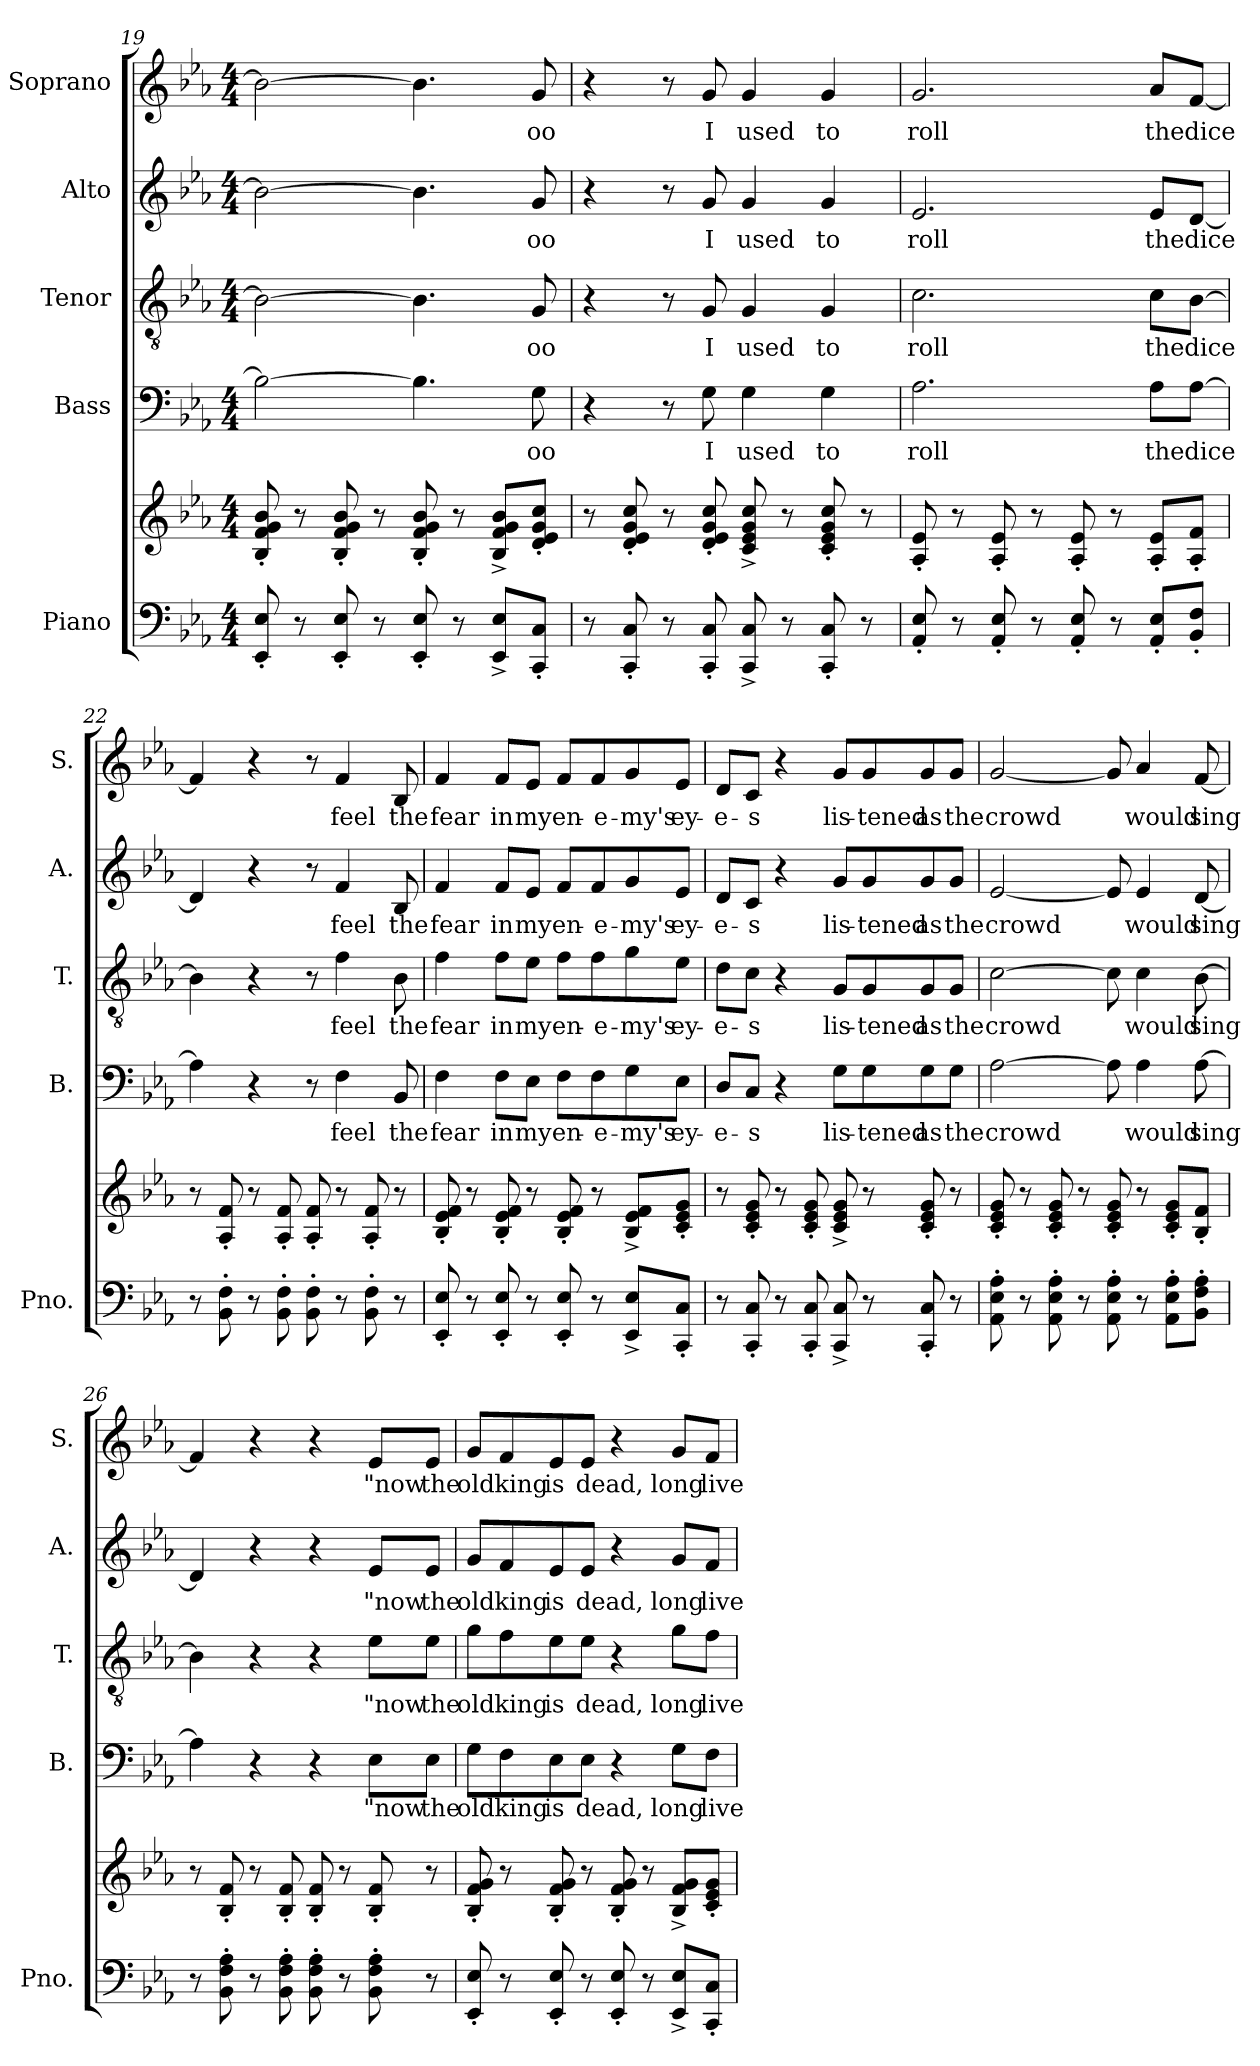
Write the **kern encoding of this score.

**kern	**kern	**kern	**text	**kern	**text	**kern	**text	**kern	**text
*part5	*part5	*part4	*part4	*part3	*part3	*part2	*part2	*part1	*part1
*staff6	*staff5	*staff4	*staff4	*staff3	*staff3	*staff2	*staff2	*staff1	*staff1
*I"Piano	*	*I"Bass	*	*I"Tenor	*	*I"Alto	*	*I"Soprano	*
*I'Pno.	*	*I'B.	*	*I'T.	*	*I'A.	*	*I'S.	*
*clefF4	*clefG2	*clefF4	*	*clefGv2	*	*clefG2	*	*clefG2	*
*k[b-e-a-]	*k[b-e-a-]	*k[b-e-a-]	*	*k[b-e-a-]	*	*k[b-e-a-]	*	*k[b-e-a-]	*
*M4/4	*M4/4	*M4/4	*	*M4/4	*	*M4/4	*	*M4/4	*
=19	=19	=19	=19	=19	=19	=19	=19	=19	=19
8EE-/' 8E-/'	8B-/' 8f/' 8g/' 8b-/'	2B-\_	.	2B-\_	.	2b-\_	.	2b-\_	.
8r	8r	.	.	.	.	.	.	.	.
8EE-/' 8E-/'	8B-/' 8f/' 8g/' 8b-/'	.	.	.	.	.	.	.	.
8r	8r	.	.	.	.	.	.	.	.
8EE-/' 8E-/'	8B-/' 8f/' 8g/' 8b-/'	4.B-\]	.	4.B-\]	.	4.b-\]	.	4.b-\]	.
8r	8r	.	.	.	.	.	.	.	.
8EE-/^ 8E-/^L	8B-/^ 8f/^ 8g/^ 8b-/^L	.	.	.	.	.	.	.	.
!	!	!	!LO:LY:b	!	!LO:LY:b	!	!LO:LY:b	!	!LO:LY:b
8CC/' 8C/'J	8d/' 8e-/' 8g/' 8cc/'J	8G\	-oo	8G/	-oo	8g/	-oo	8g/	-oo
=20	=20	=20	=20	=20	=20	=20	=20	=20	=20
8r	8r	4r	.	4r	.	4r	.	4r	.
8CC/' 8C/'	8d/' 8e-/' 8g/' 8cc/'	.	.	.	.	.	.	.	.
8r	8r	8r	.	8r	.	8r	.	8r	.
!	!	!	!LO:LY:b	!	!LO:LY:b	!	!LO:LY:b	!	!LO:LY:b
8CC/' 8C/'	8d/' 8e-/' 8g/' 8cc/'	8G\	I	8G/	I	8g/	I	8g/	I
!	!	!	!LO:LY:b	!	!LO:LY:b	!	!LO:LY:b	!	!LO:LY:b
8CC/^ 8C/^	8c/^ 8e-/^ 8g/^ 8cc/^	4G\	used	4G/	used	4g/	used	4g/	used
8r	8r	.	.	.	.	.	.	.	.
!	!	!	!LO:LY:b	!	!LO:LY:b	!	!LO:LY:b	!	!LO:LY:b
8CC/' 8C/'	8c/' 8e-/' 8g/' 8cc/'	4G\	to	4G/	to	4g/	to	4g/	to
8r	8r	.	.	.	.	.	.	.	.
!!LO:PB:g=z
=21	=21	=21	=21	=21	=21	=21	=21	=21	=21
!	!	!	!LO:LY:b	!	!LO:LY:b	!	!LO:LY:b	!	!LO:LY:b
8AA-/' 8E-/'	8A-/' 8e-/'	2.A-\	roll	2.c\	roll	2.e-/	roll	2.g/	roll
8r	8r	.	.	.	.	.	.	.	.
8AA-/' 8E-/'	8A-/' 8e-/'	.	.	.	.	.	.	.	.
8r	8r	.	.	.	.	.	.	.	.
8AA-/' 8E-/'	8A-/' 8e-/'	.	.	.	.	.	.	.	.
8r	8r	.	.	.	.	.	.	.	.
!	!	!	!LO:LY:b	!	!LO:LY:b	!	!LO:LY:b	!	!LO:LY:b
8AA-/' 8E-/'L	8A-/' 8e-/'L	8A-\L	the	8c\L	the	8e-/L	the	8a-/L	the
!	!	!	!LO:LY:b	!	!LO:LY:b	!	!LO:LY:b	!	!LO:LY:b
8BB-/' 8F/'J	8A-/' 8f/'J	[8A-\J	dice	[8B-\J	dice	[8d/J	dice	[8f/J	dice
=22	=22	=22	=22	=22	=22	=22	=22	=22	=22
8r	8r	4A-\]	.	4B-\]	.	4d/]	.	4f/]	.
8BB-\' 8F\'	8A-/' 8f/'	.	.	.	.	.	.	.	.
8r	8r	4r	.	4r	.	4r	.	4r	.
8BB-\' 8F\'	8A-/' 8f/'	.	.	.	.	.	.	.	.
8BB-\' 8F\'	8A-/' 8f/'	8r	.	8r	.	8r	.	8r	.
!	!	!	!LO:LY:b	!	!LO:LY:b	!	!LO:LY:b	!	!LO:LY:b
8r	8r	4F\	feel	4f\	feel	4f/	feel	4f/	feel
8BB-\' 8F\'	8A-/' 8f/'	.	.	.	.	.	.	.	.
!	!	!	!LO:LY:b	!	!LO:LY:b	!	!LO:LY:b	!	!LO:LY:b
8r	8r	8BB-/	the	8B-\	the	8B-/	the	8B-/	the
=23	=23	=23	=23	=23	=23	=23	=23	=23	=23
!	!	!	!LO:LY:b	!	!LO:LY:b	!	!LO:LY:b	!	!LO:LY:b
8EE-/' 8E-/'	8B-/' 8e-/' 8f/'	4F\	fear	4f\	fear	4f/	fear	4f/	fear
8r	8r	.	.	.	.	.	.	.	.
!	!	!	!LO:LY:b	!	!LO:LY:b	!	!LO:LY:b	!	!LO:LY:b
8EE-/' 8E-/'	8B-/' 8e-/' 8f/'	8F\L	in	8f\L	in	8f/L	in	8f/L	in
!	!	!	!LO:LY:b	!	!LO:LY:b	!	!LO:LY:b	!	!LO:LY:b
8r	8r	8E-\J	my	8e-\J	my	8e-/J	my	8e-/J	my
!	!	!	!LO:LY:b	!	!LO:LY:b	!	!LO:LY:b	!	!LO:LY:b
8EE-/' 8E-/'	8B-/' 8e-/' 8f/'	8F\L	en-	8f\L	en-	8f/L	en-	8f/L	en-
!	!	!	!LO:LY:b	!	!LO:LY:b	!	!LO:LY:b	!	!LO:LY:b
8r	8r	8F\	-e-	8f\	-e-	8f/	-e-	8f/	-e-
!	!	!	!LO:LY:b	!	!LO:LY:b	!	!LO:LY:b	!	!LO:LY:b
8EE-/^ 8E-/^L	8B-/^ 8e-/^ 8f/^L	8G\	-my's	8g\	-my's	8g/	-my's	8g/	-my's
!	!	!	!LO:LY:b	!	!LO:LY:b	!	!LO:LY:b	!	!LO:LY:b
8CC/' 8C/'J	8c/' 8e-/' 8g/'J	8E-\J	ey-	8e-\J	ey-	8e-/J	ey-	8e-/J	ey-
!!LO:LB:g=z
=24	=24	=24	=24	=24	=24	=24	=24	=24	=24
!	!	!	!LO:LY:b	!	!LO:LY:b	!	!LO:LY:b	!	!LO:LY:b
8r	8r	8D/L	-e-	8d\L	-e-	8d/L	-e-	8d/L	-e-
!	!	!	!LO:LY:b	!	!LO:LY:b	!	!LO:LY:b	!	!LO:LY:b
8CC/' 8C/'	8c/' 8e-/' 8g/'	8C/J	-s	8c\J	-s	8c/J	-s	8c/J	-s
8r	8r	4r	.	4r	.	4r	.	4r	.
8CC/' 8C/'	8c/' 8e-/' 8g/'	.	.	.	.	.	.	.	.
!	!	!	!LO:LY:b	!	!LO:LY:b	!	!LO:LY:b	!	!LO:LY:b
8CC/^ 8C/^	8c/^ 8e-/^ 8g/^	8G\L	lis-	8G/L	lis-	8g/L	lis-	8g/L	lis-
!	!	!	!LO:LY:b	!	!LO:LY:b	!	!LO:LY:b	!	!LO:LY:b
8r	8r	8G\	-tened	8G/	-tened	8g/	-tened	8g/	-tened
!	!	!	!LO:LY:b	!	!LO:LY:b	!	!LO:LY:b	!	!LO:LY:b
8CC/' 8C/'	8c/' 8e-/' 8g/'	8G\	as	8G/	as	8g/	as	8g/	as
!	!	!	!LO:LY:b	!	!LO:LY:b	!	!LO:LY:b	!	!LO:LY:b
8r	8r	8G\J	the	8G/J	the	8g/J	the	8g/J	the
=25	=25	=25	=25	=25	=25	=25	=25	=25	=25
!	!	!	!LO:LY:b	!	!LO:LY:b	!	!LO:LY:b	!	!LO:LY:b
8AA-\' 8E-\' 8A-\'	8c/' 8e-/' 8g/'	[2A-\	crowd	[2c\	crowd	[2e-/	crowd	[2g/	crowd
8r	8r	.	.	.	.	.	.	.	.
8AA-\' 8E-\' 8A-\'	8c/' 8e-/' 8g/'	.	.	.	.	.	.	.	.
8r	8r	.	.	.	.	.	.	.	.
8AA-\' 8E-\' 8A-\'	8c/' 8e-/' 8g/'	8A-\]	.	8c\]	.	8e-/]	.	8g/]	.
!	!	!	!LO:LY:b	!	!LO:LY:b	!	!LO:LY:b	!	!LO:LY:b
8r	8r	4A-\	would	4c\	would	4e-/	would	4a-/	would
8AA-\' 8E-\' 8A-\'L	8c/' 8e-/' 8g/'L	.	.	.	.	.	.	.	.
!	!	!	!LO:LY:b	!	!LO:LY:b	!	!LO:LY:b	!	!LO:LY:b
8BB-\' 8F\' 8A-\'J	8B-/' 8f/'J	[8A-\	sing	[8B-\	sing	[8d/	sing	[8f/	sing
=26	=26	=26	=26	=26	=26	=26	=26	=26	=26
8r	8r	4A-\]	.	4B-\]	.	4d/]	.	4f/]	.
8BB-\' 8F\' 8A-\'	8B-/' 8f/'	.	.	.	.	.	.	.	.
8r	8r	4r	.	4r	.	4r	.	4r	.
8BB-\' 8F\' 8A-\'	8B-/' 8f/'	.	.	.	.	.	.	.	.
8BB-\' 8F\' 8A-\'	8B-/' 8f/'	4r	.	4r	.	4r	.	4r	.
8r	8r	.	.	.	.	.	.	.	.
!	!	!	!LO:LY:b	!	!LO:LY:b	!	!LO:LY:b	!	!LO:LY:b
8BB-\' 8F\' 8A-\'	8B-/' 8f/'	8E-\L	"now	8e-\L	"now	8e-/L	"now	8e-/L	"now
!	!	!	!LO:LY:b	!	!LO:LY:b	!	!LO:LY:b	!	!LO:LY:b
8r	8r	8E-\J	the	8e-\J	the	8e-/J	the	8e-/J	the
!!LO:PB:g=z
=27	=27	=27	=27	=27	=27	=27	=27	=27	=27
!	!	!	!LO:LY:b	!	!LO:LY:b	!	!LO:LY:b	!	!LO:LY:b
8EE-/' 8E-/'	8B-/' 8f/' 8g/'	8G\L	old	8g\L	old	8g/L	old	8g/L	old
!	!	!	!LO:LY:b	!	!LO:LY:b	!	!LO:LY:b	!	!LO:LY:b
8r	8r	8F\	king	8f\	king	8f/	king	8f/	king
!	!	!	!LO:LY:b	!	!LO:LY:b	!	!LO:LY:b	!	!LO:LY:b
8EE-/' 8E-/'	8B-/' 8f/' 8g/'	8E-\	is	8e-\	is	8e-/	is	8e-/	is
!	!	!	!LO:LY:b	!	!LO:LY:b	!	!LO:LY:b	!	!LO:LY:b
8r	8r	8E-\J	dead,	8e-\J	dead,	8e-/J	dead,	8e-/J	dead,
8EE-/' 8E-/'	8B-/' 8f/' 8g/'	4r	.	4r	.	4r	.	4r	.
8r	8r	.	.	.	.	.	.	.	.
!	!	!	!LO:LY:b	!	!LO:LY:b	!	!LO:LY:b	!	!LO:LY:b
8EE-/^ 8E-/^L	8B-/^ 8f/^ 8g/^L	8G\L	long	8g\L	long	8g/L	long	8g/L	long
!	!	!	!LO:LY:b	!	!LO:LY:b	!	!LO:LY:b	!	!LO:LY:b
8CC/' 8C/'J	8c/' 8e-/' 8g/'J	8F\J	live	8f\J	live	8f/J	live	8f/J	live
=	=	=	=	=	=	=	=	=	=
*-	*-	*-	*-	*-	*-	*-	*-	*-	*-
